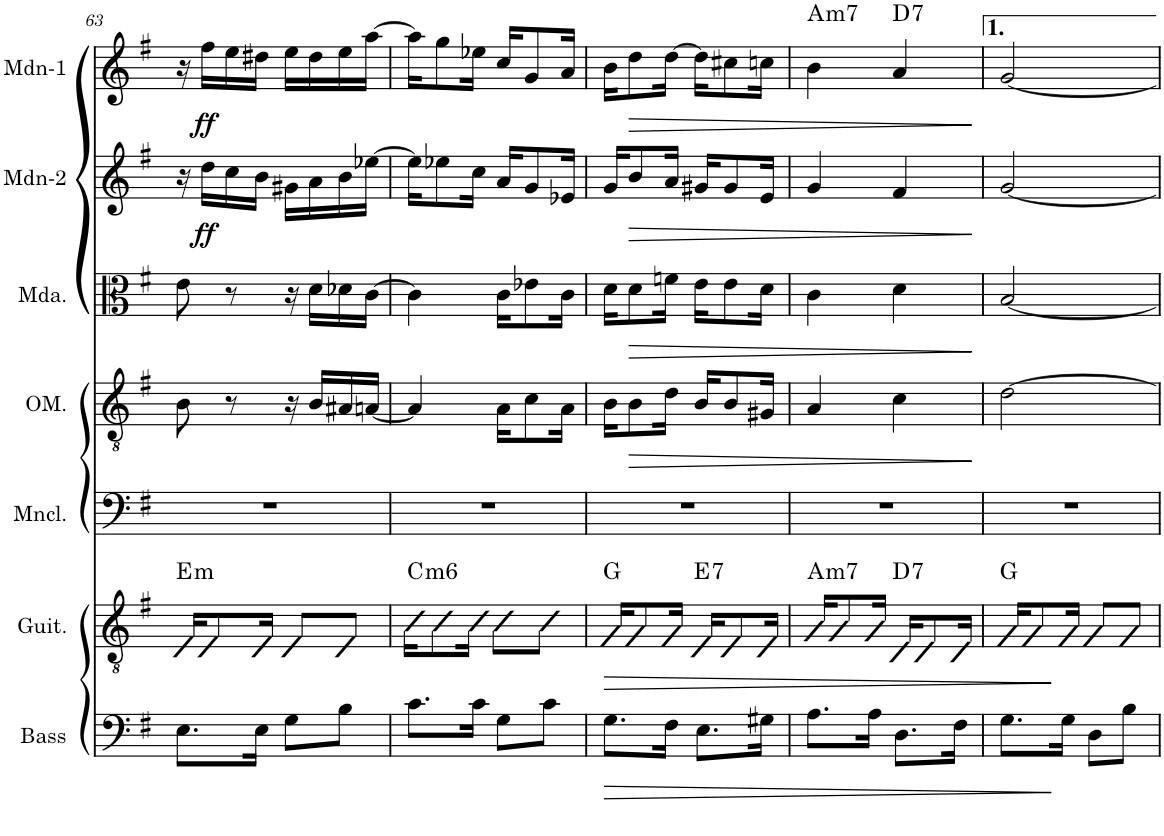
**kern	**dynam	**kern	**dynam	**harte	**kern	**kern	**dynam	**kern	**dynam	**kern	**dynam	**kern	**dynam	**harte
*part7	*part7	*part6	*part6	*part6	*part5	*part4	*part4	*part3	*part3	*part2	*part2	*part1	*part1	*part1
*staff7	*staff7	*staff6	*staff6	*	*staff5	*staff4	*staff4	*staff3	*staff3	*staff2	*staff2	*staff1	*staff1	*
*I"Acoustic Bass	*	*I"Acoustic Guitar	*	*	*I"Mandocello	*I"Octave Mandolin	*	*I"Mandola	*	*I"Mandolin-2	*	*I"Mandolin-1	*	*
*I'Bass	*	*I'Guit.	*	*	*I'Mncl.	*I'OM.	*	*I'Mda.	*	*I'Mdn-2	*	*I'Mdn-1	*	*
!!LO:PB:g=z
*clefF4	*	*clefGv2	*	*	*clefF4	*clefGv2	*	*clefC3	*	*clefG2	*	*clefG2	*	*
*Trd7c12	*	*	*	*	*	*	*	*	*	*	*	*	*	*
*k[f#]	*	*k[f#]	*	*	*k[f#]	*k[f#]	*	*k[f#]	*	*k[f#]	*	*k[f#]	*	*
*M2/4	*	*M2/4	*	*	*M2/4	*M2/4	*	*M2/4	*	*M2/4	*	*M2/4	*	*
=63	=63	=63	=63	=63	=63	=63	=63	=63	=63	=63	=63	=63	=63	=63
!	!	!	!	!LO:H:kt=m	!	!	!	!	!	!	!	!	!	!
8.E\L	.	16E/KL	.	E:min	2r	8B\	.	8e\	.	16r	.	16r	.	.
!	!	!	!	!	!	!	!	!	!	!	!LO:DY:b	!	!LO:DY:b	!
.	.	8E/	.	.	.	.	.	.	.	16dd\LL	ff	16ff#\LL	ff	.
.	.	.	.	.	.	8r	.	8r	.	16cc\	.	16ee\	.	.
16E\Jk	.	16E/Jk	.	.	.	.	.	.	.	16b\JJ	.	16dd#X\JJ	.	.
8G\L	.	8E/L	.	.	.	16r	.	16r	.	16g#X\LL	.	16ee\LL	.	.
.	.	.	.	.	.	16B/LL	.	16d\LL	.	16a\	.	16dd#\	.	.
8B\J	.	8E/J	.	.	.	16A#X/	.	16d-X\	.	16b\	.	16ee\	.	.
.	.	.	.	.	.	[16An/JJ	.	[16c\JJ	.	[16ee-X\JJ	.	[16aa\JJ	.	.
=64	=64	=64	=64	=64	=64	=64	=64	=64	=64	=64	=64	=64	=64	=64
!	!	!	!	!LO:H:kt=m6	!	!	!	!	!	!	!	!	!	!
8.c\L	.	16c\KL	.	C:min6	2r	4A/]	.	4c\]	.	16ee-\KL]	.	16aa\KL]	.	.
.	.	8c\	.	.	.	.	.	.	.	8ee-X\	.	8gg\	.	.
16c\Jk	.	16c\Jk	.	.	.	.	.	.	.	16cc\Jk	.	16ee-X\Jk	.	.
8G\L	.	8c\L	.	.	.	16A\KL	.	16c\KL	.	16a/KL	.	16cc/KL	.	.
.	.	.	.	.	.	8c\	.	8e-X\	.	8g/	.	8g/	.	.
8c\J	.	8c\J	.	.	.	.	.	.	.	.	.	.	.	.
.	.	.	.	.	.	16A\Jk	.	16c\Jk	.	16e-X/Jk	.	16a/Jk	.	.
=65	=65	=65	=65	=65	=65	=65	=65	=65	=65	=65	=65	=65	=65	=65
!	!LO:HP:b	!	!LO:HP:b	!	!	!	!	!	!	!	!	!	!	!
8.G\L	>	16G/KL	>	G:maj	2r	16B\KL	.	16d\KL	.	16g/KL	.	16b\KL	.	.
!	!	!	!	!	!	!	!LO:HP:b	!	!LO:HP:b	!	!LO:HP:b	!	!LO:HP:b	!
.	.	8G/	.	.	.	8B\	>	8d\	>	8b/	>	8dd\	>	.
16F#\Jk	.	16G/Jk	.	.	.	16d\Jk	.	16fn\Jk	.	16a/Jk	.	[16dd\Jk	.	.
!	!	!	!	!LO:H:kt=7	!	!	!	!	!	!	!	!	!	!
8.E\L	.	16E/KL	.	E:7	.	16B/KL	.	16e\KL	.	16g#X/KL	.	16dd\KL]	.	.
.	.	8E/	.	.	.	8B/	.	8e\	.	8g#/	.	8cc#X\	.	.
16G#X\Jk	.	16E/Jk	.	.	.	16G#X/Jk	.	16d\Jk	.	16e/Jk	.	16ccn\Jk	.	.
=66	=66	=66	=66	=66	=66	=66	=66	=66	=66	=66	=66	=66	=66	=66
!	!	!	!	!LO:H:kt=m7	!	!	!	!	!	!	!	!	!	!LO:H:kt=m7
8.A\L	.	16A/KL	.	A:min7	2r	4A/	.	4c\	.	4g/	.	4b\	.	A:min7
.	.	8A/	.	.	.	.	.	.	.	.	.	.	.	.
16A\Jk	.	16A/Jk	.	.	.	.	.	.	.	.	.	.	.	.
!	!	!	!	!LO:H:kt=7	!	!	!	!	!	!	!	!	!	!LO:H:kt=7
8.D\L	.	16D/KL	.	D:7	.	4c\	.	4d\	.	4f#/	.	4a/	.	D:7
.	.	8D/	.	.	.	.	.	.	.	.	.	.	.	.
16F#\Jk	.	16D/Jk	.	.	.	.	.	.	.	.	.	.	.	.
.	.	.	.	.	.	.	]	.	]	.	]	.	]	.
=67	=67	=67	=67	=67	=67	=67	=67	=67	=67	=67	=67	=67	=67	=67
8.G\L	.	16G/KL	.	G:maj	2r	[2d\	.	[2B/	.	[2g/	.	[2g/	.	.
.	.	8G/	.	.	.	.	.	.	.	.	.	.	.	.
16G\Jk	]	16G/Jk	]	.	.	.	.	.	.	.	.	.	.	.
8D\L	.	8G/L	.	.	.	.	.	.	.	.	.	.	.	.
8B\J	.	8G/J	.	.	.	.	.	.	.	.	.	.	.	.
=	=	=	=	=	=	=	=	=	=	=	=	=	=	=
*-	*-	*-	*-	*-	*-	*-	*-	*-	*-	*-	*-	*-	*-	*-
